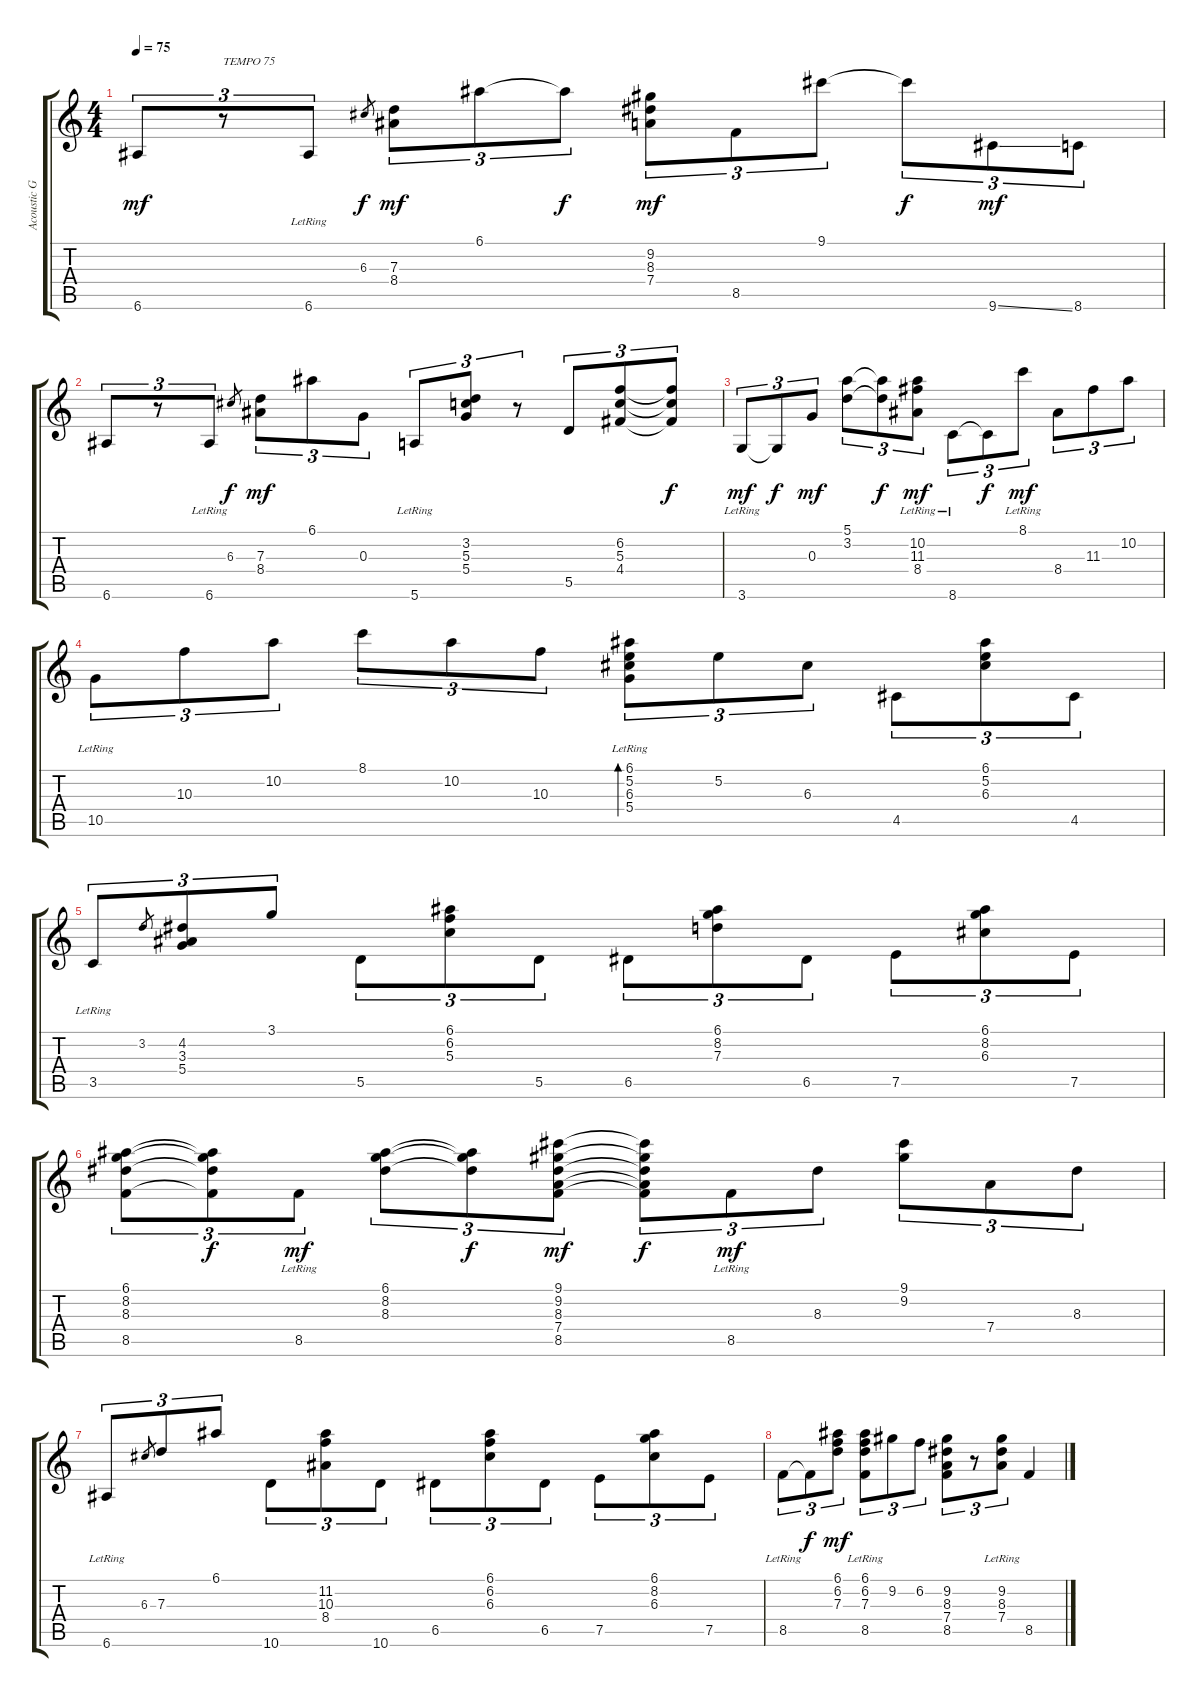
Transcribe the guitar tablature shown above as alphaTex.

\track ("Acoustic Guitar" "Acoustic G") {instrument acousticguitarnylon}
\staff {score tabs}
\tuning (E4 B3 G3 D3 A2 E2) {hide}
\ts (4 4)
\tempo 75
\clef g2
\ks c
6.6.8{tu (3 2) dy mf instrument acousticguitarnylon} r.8{tu (3 2) txt "TEMPO 75"} 6.6{lr}.8{tu (3 2)} 6.3.8{gr dy f} (7.3 8.4).8{tu (3 2) dy mf} 6.1.8{tu (3 2)} 6.1{t}.8{tu (3 2) dy f} (9.2 8.3 7.4).8{tu (3 2) dy mf} 8.5.8{tu (3 2)} 9.1.8{tu (3 2)} 9.1{t}.8{tu (3 2) dy f} 9.6{ss}.8{tu (3 2) dy mf} 8.6.8{tu (3 2)} |
6.6.8{tu (3 2)} r.8{tu (3 2)} 6.6{lr}.8{tu (3 2)} 6.3.8{gr dy f} (7.3 8.4).8{tu (3 2) dy mf} 6.1.8{tu (3 2)} 0.3.8{tu (3 2)} 5.6{lr}.8{tu (3 2)} (3.2 5.3 5.4).8{tu (3 2)} r.8{tu (3 2)} 5.5.8{tu (3 2)} (6.2 5.3 4.4).8{tu (3 2)} (6.2{t} 5.3{t} 4.4{t}).8{tu (3 2) dy f} |
3.6{lr}.8{tu (3 2) dy mf} 3.6{t}.8{tu (3 2) dy f} 0.3.8{tu (3 2) dy mf} (5.1 3.2).8{tu (3 2)} (5.1{t} 3.2{t}).8{tu (3 2) dy f} (10.2{lr} 11.3{lr} 8.4{lr}).8{tu (3 2) dy mf} 8.6{lr}.8{tu (3 2)} 8.6{t}.8{tu (3 2) dy f} 8.1{lr}.8{tu (3 2) dy mf} 8.4.8{tu (3 2)} 11.3.8{tu (3 2)} 10.2.8{tu (3 2)} |
10.5{lr}.8{tu (3 2)} 10.3.8{tu (3 2)} 10.2.8{tu (3 2)} 8.1.8{tu (3 2)} 10.2.8{tu (3 2)} 10.3.8{tu (3 2)} (6.1 5.2 6.3 5.4{lr}).8{tu (3 2) bd 60} 5.2.8{tu (3 2)} 6.3.8{tu (3 2)} 4.5.8{tu (3 2)} (6.1 5.2 6.3).8{tu (3 2)} 4.5.8{tu (3 2)} |
3.5{lr}.8{tu (3 2)} 3.2.8{gr} (4.2 3.3 5.4).8{tu (3 2)} 3.1.8{tu (3 2)} 5.5.8{tu (3 2)} (6.1 6.2 5.3).8{tu (3 2)} 5.5.8{tu (3 2)} 6.5.8{tu (3 2)} (6.1 8.2 7.3).8{tu (3 2)} 6.5.8{tu (3 2)} 7.5.8{tu (3 2)} (6.1 8.2 6.3).8{tu (3 2)} 7.5.8{tu (3 2)} |
(6.1 8.2 8.3 8.5).8{tu (3 2)} (6.1{t} 8.2{t} 8.3{t} 8.5{t}).8{tu (3 2) dy f} 8.5{lr}.8{tu (3 2) dy mf} (6.1 8.2 8.3).8{tu (3 2)} (6.1{t} 8.2{t} 8.3{t}).8{tu (3 2) dy f} (9.1 9.2 8.3 7.4 8.5).8{tu (3 2) dy mf} (9.1{t} 9.2{t} 8.3{t} 7.4{t} 8.5{t}).8{tu (3 2) dy f} 8.5{lr}.8{tu (3 2) dy mf} 8.3.8{tu (3 2)} (9.1 9.2).8{tu (3 2)} 7.4.8{tu (3 2)} 8.3.8{tu (3 2)} |
6.6{lr}.8{tu (3 2)} 6.3.8{gr} 7.3.8{tu (3 2)} 6.1.8{tu (3 2)} 10.6.8{tu (3 2)} (11.2 10.3 8.4).8{tu (3 2)} 10.6.8{tu (3 2)} 6.5.8{tu (3 2)} (6.1 6.2 6.3).8{tu (3 2)} 6.5.8{tu (3 2)} 7.5.8{tu (3 2)} (6.1 8.2 6.3).8{tu (3 2)} 7.5.8{tu (3 2)} |
8.5{lr}.8{tu (3 2)} 8.5{t}.8{tu (3 2) dy f} (6.1 6.2 7.3).8{tu (3 2) dy mf} (6.1 6.2 7.3 8.5{lr}).8{tu (3 2)} 9.2.8{tu (3 2)} 6.2.8{tu (3 2)} (9.2 8.3 7.4 8.5).8{tu (3 2)} r.8{tu (3 2)} (9.2{lr} 8.3{lr} 7.4{lr}).8{tu (3 2)} 8.5.4
